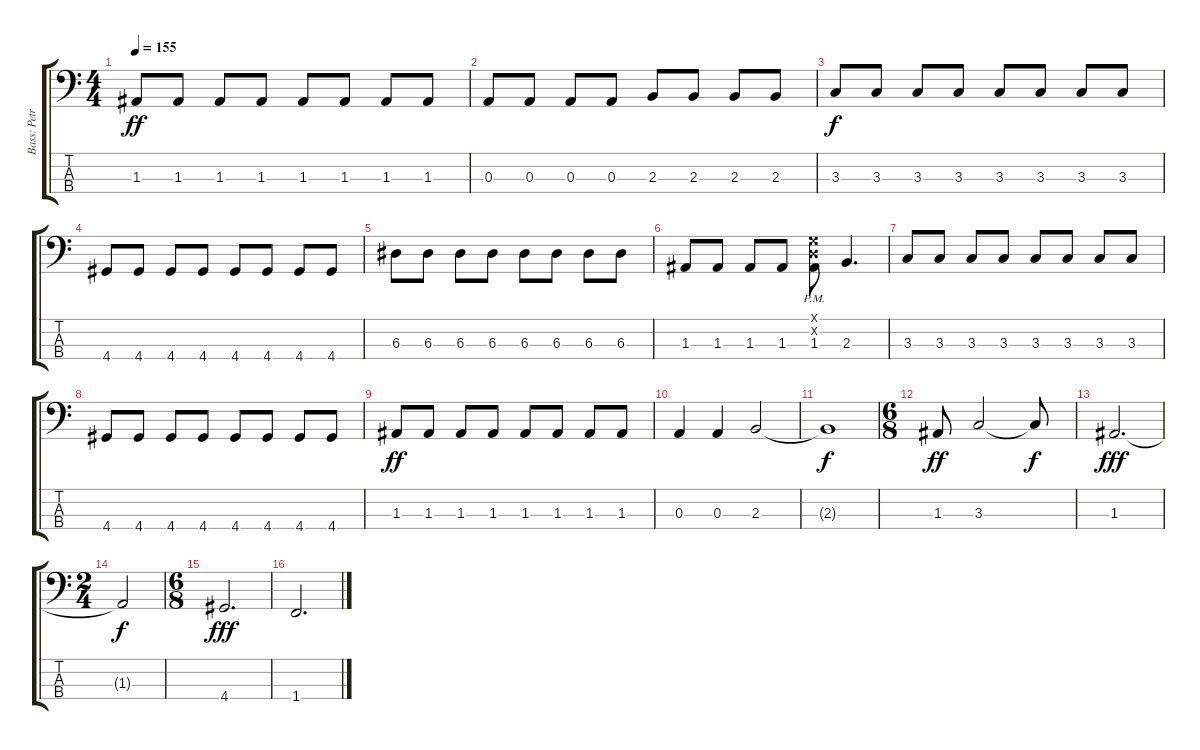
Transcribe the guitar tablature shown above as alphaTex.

\track ("Bass: Petros Christo" "Bass: Petr") {instrument electricbassfinger}
\staff {score tabs}
\tuning (G2 D2 A1 E1) {hide}
\ts (4 4)
\tempo 155
\clef f4
\ks c
1.3.8{dy ff} 1.3.8 1.3.8 1.3.8 1.3.8 1.3.8 1.3.8 1.3.8 |
0.3.8 0.3.8 0.3.8 0.3.8 2.3.8 2.3.8 2.3.8 2.3.8 |
3.3.8{dy f} 3.3.8 3.3.8 3.3.8 3.3.8 3.3.8 3.3.8 3.3.8 |
4.4.8 4.4.8 4.4.8 4.4.8 4.4.8 4.4.8 4.4.8 4.4.8 |
6.3.8 6.3.8 6.3.8 6.3.8 6.3.8 6.3.8 6.3.8 6.3.8 |
1.3.8 1.3.8 1.3.8 1.3.8 (0.1{x} 0.2{x} 1.3{pm}).8 2.3.4{d} |
3.3.8 3.3.8 3.3.8 3.3.8 3.3.8 3.3.8 3.3.8 3.3.8 |
4.4.8 4.4.8 4.4.8 4.4.8 4.4.8 4.4.8 4.4.8 4.4.8 |
1.3.8{dy ff} 1.3.8 1.3.8 1.3.8 1.3.8 1.3.8 1.3.8 1.3.8 |
0.3.4 0.3.4 2.3.2 |
2.3{t}.1{dy f} |
\ts (6 8)
1.3.8{dy ff} 3.3.2 3.3{t}.8{dy f} |
1.3.2{d dy fff} |
\ts (2 4)
1.3{t}.2{dy f} |
\ts (6 8)
4.4.2{d dy fff} |
1.4.2{d}
